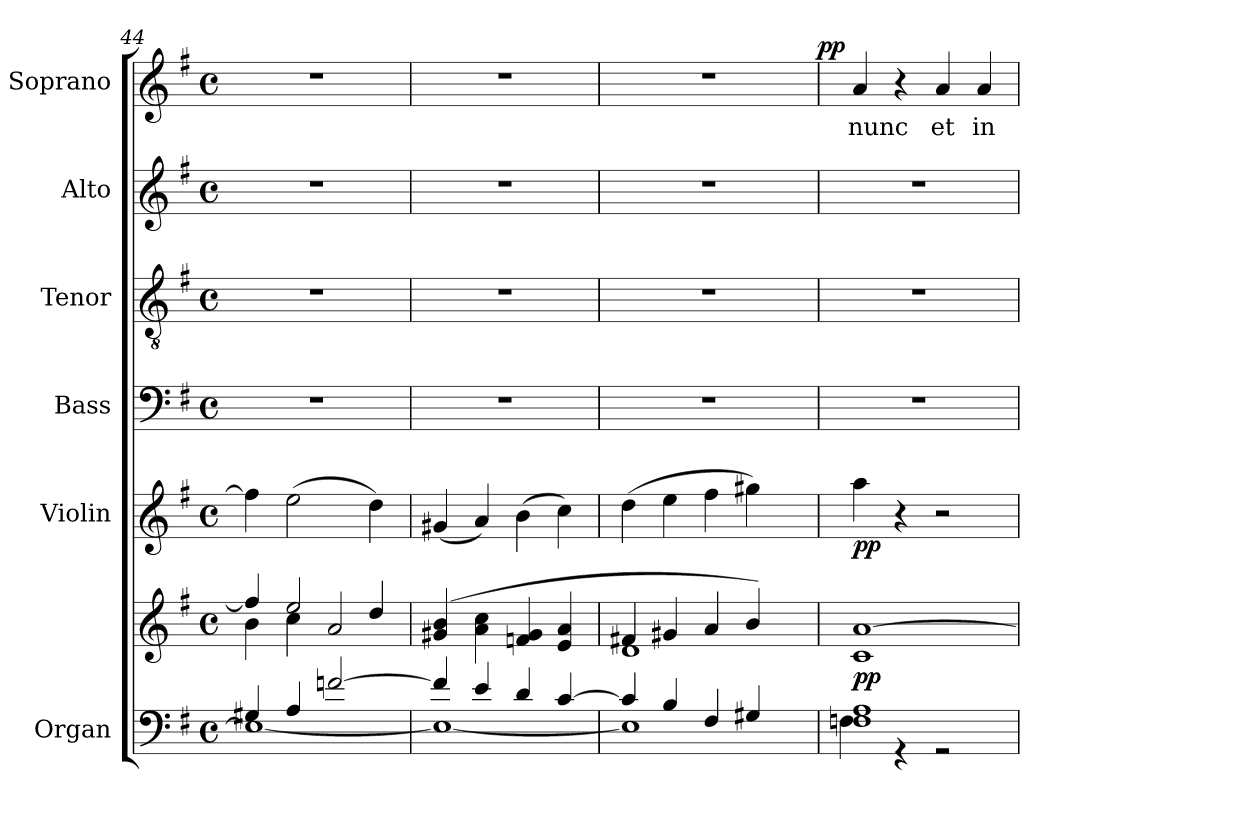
**kern	**kern	**dynam	**kern	**dynam	**kern	**kern	**kern	**kern	**text	**dynam
*part6	*part6	*part6	*part5	*part5	*part4	*part3	*part2	*part1	*part1	*part1
*staff7	*staff6	*staff6/7	*staff5	*staff5	*staff4	*staff3	*staff2	*staff1	*staff1	*staff1
*I"Organ	*	*	*I"Violin	*	*I"Bass	*I"Tenor	*I"Alto	*I"Soprano	*	*
*I'Org.	*	*	*I'Vln.	*	*I'B.	*I'T.	*I'A.	*I'S.	*	*
!!LO:LB:g=z
*clefF4	*clefG2	*	*clefG2	*	*clefF4	*clefGv2	*clefG2	*clefG2	*	*
*	*	*	*	*	*	*ITrd7c12	*	*	*	*
*k[f#]	*k[f#]	*	*k[f#]	*	*k[f#]	*k[f#]	*k[f#]	*k[f#]	*	*
*G:	*G:	*	*G:	*	*G:	*G:	*G:	*G:	*	*
*M4/4	*M4/4	*	*M4/4	*	*M4/4	*M4/4	*M4/4	*M4/4	*	*
*met(c)	*met(c)	*	*met(c)	*	*met(c)	*met(c)	*met(c)	*met(c)	*	*
=44	=44	=44	=44	=44	=44	=44	=44	=44	=44	=44
*^	*^	*	*	*	*	*	*	*	*	*
4G#Xi/	1Ei_	4ffi/]	4bi\	.	4ffi\]	.	1r	1r	1r	1r	.	.
4Ai/	.	2eei/	4cci\	.	(2eei\	.	.	.	.	.	.	.
[2fni/	.	.	2ai/	.	.	.	.	.	.	.	.	.
.	.	4ddi/	.	.	4ddi\)	.	.	.	.	.	.	.
*	*	*v	*v	*	*	*	*	*	*	*	*	*
=45	=45	=45	=45	=45	=45	=45	=45	=45	=45	=45	=45
4fi/]	1Ei_	(4g#Xi/ 4bi	.	(4g#Xi/	.	1r	1r	1r	1r	.	.
4ei/	.	4ai\ 4cci	.	4ai/)	.	.	.	.	.	.	.
4di/	.	4fni/ 4g#i	.	(4bi\	.	.	.	.	.	.	.
[4ci/	.	4ei/ 4ai	.	4cci\)	.	.	.	.	.	.	.
=46	=46	=46	=46	=46	=46	=46	=46	=46	=46	=46	=46
*	*	*^	*	*	*	*	*	*	*^	*	*
4ci/]	1Ei]	4f#Xi/	1di	.	(4ddi\	.	1r	1r	1r	1r	2ryy	.	.
4Bi/	.	4g#Xi/	.	.	4eei\	.	.	.	.	.	.	.	.
4F#i/	.	4ai/	.	.	4ff#i\	.	.	.	.	.	4ryy	.	.
4G#Xi/	.	4bi/)	.	.	4gg#Xi\)	.	.	.	.	.	8ryy	.	.
.	.	.	.	.	.	.	.	.	.	.	16ryy	.	.
.	.	.	.	.	.	.	.	.	.	.	32ryy	.	.
.	.	.	.	.	.	.	.	.	.	.	64ryy	.	.
.	.	.	.	.	.	.	.	.	.	.	128...ryy	.	.
.	.	.	.	.	.	.	.	.	.	.	1024ryy	.	pp
*	*	*	*	*	*	*	*	*	*	*v	*v	*	*
=47	=47	=47	=47	=47	=47	=47	=47	=47	=47	=47	=47	=47
*	*	*	*	*	*	*	*	*	*	*^	*	*
!	!	!	!	!	!	!	!	!	!	!	!	!LO:LY:b:color=#000000	!
*	*	*	*	*	*	*	*	*	*	*v	*v	*	*
1Fni 1Ai	4Fi\	[1ai	1ci	pp	4aai\	pp	1r	1r	1r	4ai/	nunc	.
.	4r	.	.	.	4r	.	.	.	.	4r	.	.
!	!	!	!	!	!	!	!	!	!	!	!LO:LY:b:color=#000000	!
.	2r	.	.	.	2r	.	.	.	.	4ai/	et	.
!	!	!	!	!	!	!	!	!	!	!	!LO:LY:b:color=#000000	!
.	.	.	.	.	.	.	.	.	.	4ai/	in	.
*v	*v	*	*	*	*	*	*	*	*	*	*	*
*	*v	*v	*	*	*	*	*	*	*	*	*
=	=	=	=	=	=	=	=	=	=	=
*-	*-	*-	*-	*-	*-	*-	*-	*-	*-	*-
